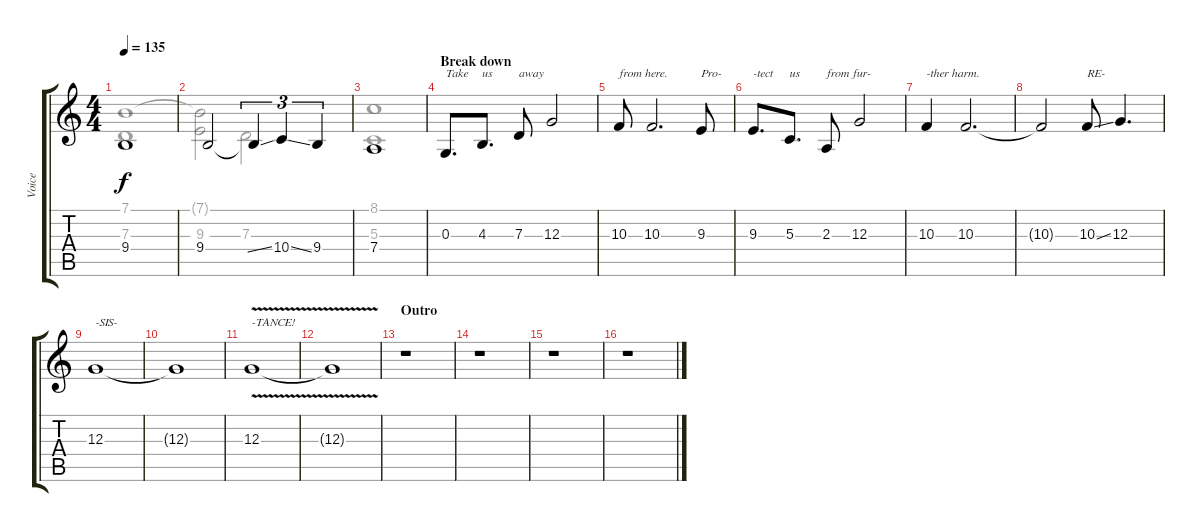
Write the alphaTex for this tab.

\track ("Voice" "Voice") {instrument altosax}
\staff {score tabs}
\tuning (E4 B3 G3 D3 A2 E2) {hide}
\voice
\ts (4 4)
\tempo 135
\clef g2
\ks c
9.4.1{dy f} |
9.4.2 9.4{ss t}.4{tu (3 2)} 10.4{ss}.4{tu (3 2)} 9.4.4{tu (3 2)} |
7.4.1 |
\section ("" "Break down")
0.3.8{d txt "Take"} 4.3.8{d txt "us"} 7.3.8{txt "away"} 12.3.2 |
10.3.8{txt "from here."} 10.3.2{d} 9.3.8{txt "Pro-"} |
9.3.8{d txt "-tect"} 5.3.8{d txt "us"} 2.3.8{txt "from fur-"} 12.3.2 |
10.3.4{txt "-ther harm."} 10.3.2{d} |
10.3{t}.2 10.3{ss}.8{txt "RE-"} 12.3.4{d} |
12.3.1{txt "-SIS-"} |
12.3{t}.1 |
12.3{v}.1{txt "-TANCE!"} |
12.3{t}.1 |
\section ("" "Outro")
r.1 |
r.1 |
r.1 |
r.1
\voice
\clef g2
\ottava regular
\simile none
\ks c
(7.1 7.3).1{dy f} |
(7.1{t} 9.3).2 7.3.2 |
(8.1 5.3).1 |
|
|
|
|
|
|
|
|
|
|
|
|
